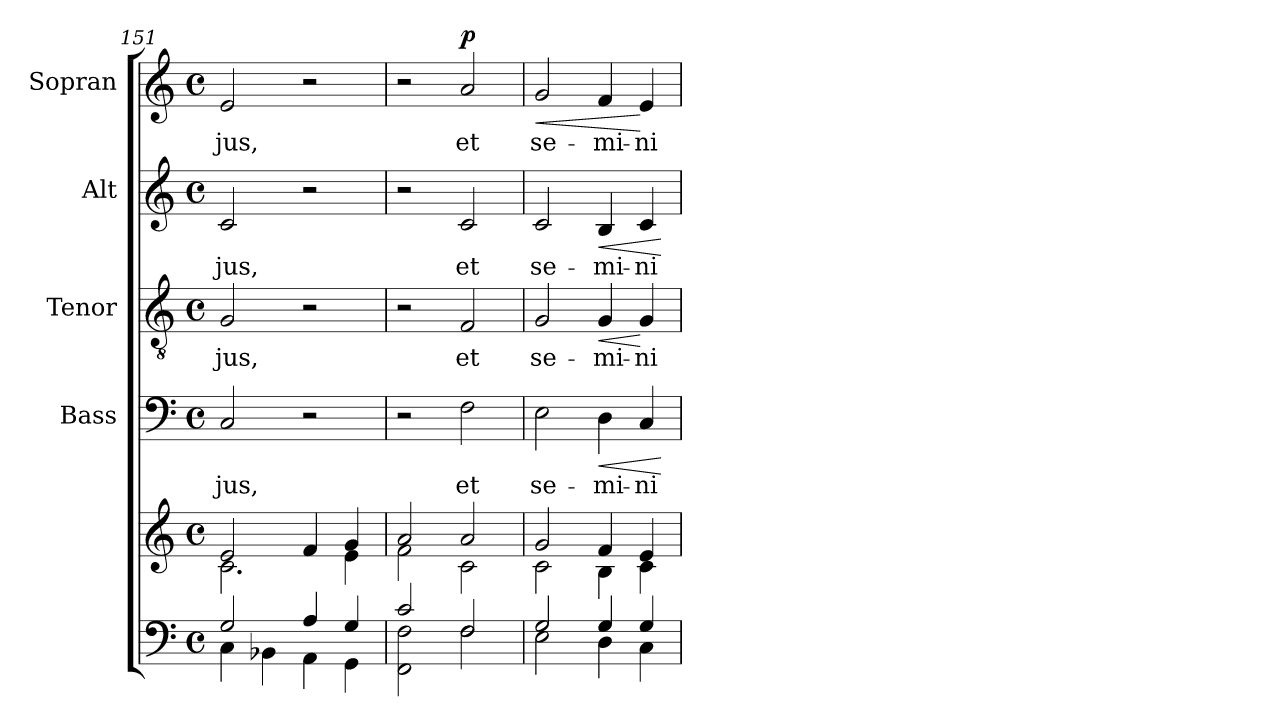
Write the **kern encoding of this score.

**kern	**kern	**kern	**text	**dynam	**kern	**text	**dynam	**kern	**text	**dynam	**kern	**text	**dynam
*part5	*part5	*part4	*part4	*part4	*part3	*part3	*part3	*part2	*part2	*part2	*part1	*part1	*part1
*staff6	*staff5	*staff4	*staff4	*staff4	*staff3	*staff3	*staff3	*staff2	*staff2	*staff2	*staff1	*staff1	*staff1
*	*	*I"Bass	*	*	*I"Tenor	*	*	*I"Alt	*	*	*I"Sopran	*	*
*	*	*I'B.	*	*	*I'T.	*	*	*I'A.	*	*	*I'S.	*	*
*clefF4	*clefG2	*clefF4	*	*	*clefGv2	*	*	*clefG2	*	*	*clefG2	*	*
*k[]	*k[]	*k[]	*	*	*k[]	*	*	*k[]	*	*	*k[]	*	*
*C:	*C:	*C:	*	*	*C:	*	*	*C:	*	*	*C:	*	*
*M4/4	*M4/4	*M4/4	*	*	*M4/4	*	*	*M4/4	*	*	*M4/4	*	*
*met(c)	*met(c)	*met(c)	*	*	*met(c)	*	*	*met(c)	*	*	*met(c)	*	*
=151	=151	=151	=151	=151	=151	=151	=151	=151	=151	=151	=151	=151	=151
*^	*^	*	*	*	*	*	*	*	*	*	*	*	*
!	!	!	!	!	!LO:LY:b	!	!	!LO:LY:b	!	!	!LO:LY:b	!	!	!LO:LY:b	!
2G/	4C\	2e/	2.c\	2C/	-jus,	.	2G/	-jus,	.	2c/	-jus,	.	2e/	-jus,	.
.	4BB-X\	.	.	.	.	.	.	.	.	.	.	.	.	.	.
4A/	4AA\	4f/	.	2r	.	.	2r	.	.	2r	.	.	2r	.	.
4G/	4GG\	4g/	4e\	.	.	.	.	.	.	.	.	.	.	.	.
=152	=152	=152	=152	=152	=152	=152	=152	=152	=152	=152	=152	=152	=152	=152	=152
2c/	2FF\ 2F\	2a/	2f\	2r	.	.	2r	.	.	2r	.	.	2r	.	.
!	!	!	!	!	!LO:LY:b	!	!	!LO:LY:b	!	!	!LO:LY:b	!	!	!LO:LY:b	!LO:DY:a
2F/	2F\	2a/	2c\	2F\	et	.	2F/	et	.	2c/	et	.	2a/	et	p
=153	=153	=153	=153	=153	=153	=153	=153	=153	=153	=153	=153	=153	=153	=153	=153
!	!	!	!	!	!LO:LY:b	!	!	!LO:LY:b	!	!	!LO:LY:b	!	!	!LO:LY:b	!LO:HP:b
2G/	2E\	2g/	2c\	2E\	se-	.	2G/	se-	.	2c/	se-	.	2g/	se-	<
!	!	!	!	!	!LO:LY:b	!LO:HP:b	!	!LO:LY:b	!LO:HP:b	!	!LO:LY:b	!LO:HP:b	!	!LO:LY:b	!
4G/	4D\	4f/	4B\	4D\	-mi-	<	4G/	-mi-	<	4B/	-mi-	<	4f/	-mi-	.
!	!	!	!	!	!LO:LY:b	!	!	!LO:LY:b	!	!	!LO:LY:b	!	!	!LO:LY:b	!
4G/	4C\	4e/	4c\	4C/	-ni	.	4G/	-ni	[	4c/	-ni	.	4e/	-ni	[
*v	*v	*	*	*	*	*	*	*	*	*	*	*	*	*	*
*	*v	*v	*	*	*	*	*	*	*	*	*	*	*	*
.	.	.	.	[	.	.	.	.	.	[	.	.	.
=	=	=	=	=	=	=	=	=	=	=	=	=	=
*-	*-	*-	*-	*-	*-	*-	*-	*-	*-	*-	*-	*-	*-
